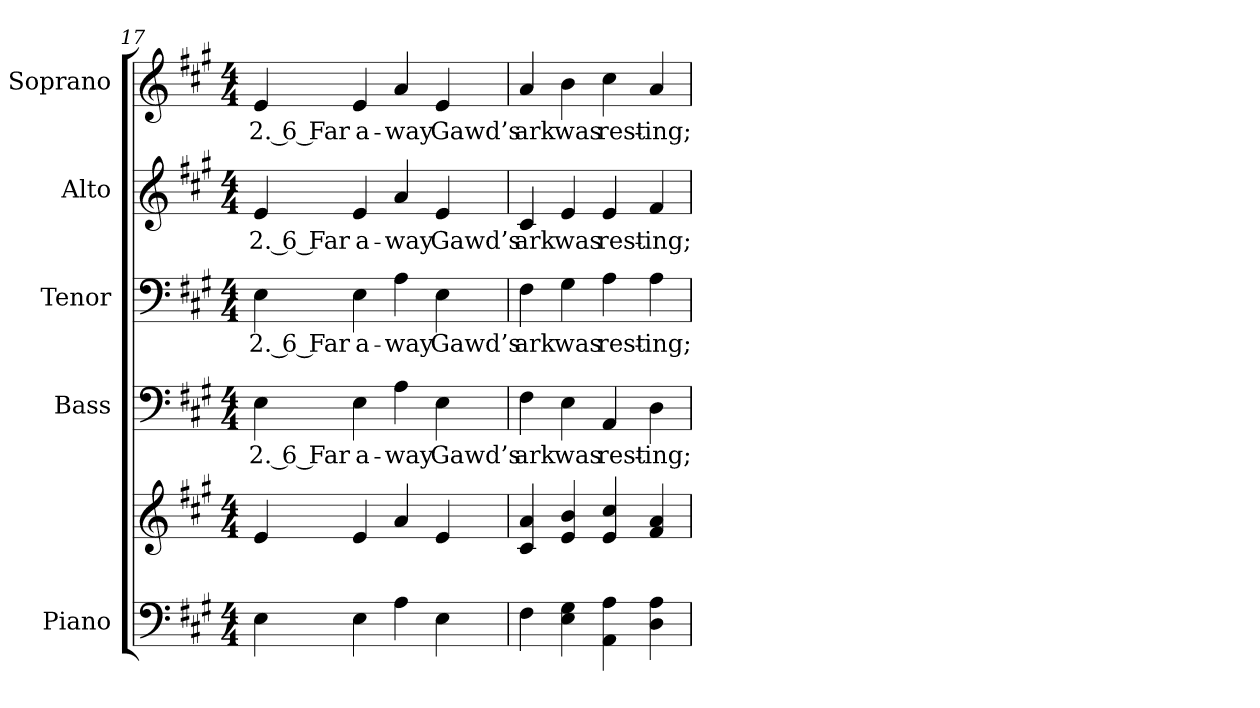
**kern	**kern	**kern	**text	**kern	**text	**kern	**text	**kern	**text
*part5	*part5	*part4	*part4	*part3	*part3	*part2	*part2	*part1	*part1
*staff6	*staff5	*staff4	*staff4	*staff3	*staff3	*staff2	*staff2	*staff1	*staff1
*I"Piano	*	*I"Bass	*	*I"Tenor	*	*I"Alto	*	*I"Soprano	*
*I'Pno.	*	*I'B.	*	*I'T.	*	*I'A.	*	*I'S.	*
!!LO:PB:g=z
*clefF4	*clefG2	*clefF4	*	*clefF4	*	*clefG2	*	*clefG2	*
*k[f#c#g#]	*k[f#c#g#]	*k[f#c#g#]	*	*k[f#c#g#]	*	*k[f#c#g#]	*	*k[f#c#g#]	*
*A:	*A:	*A:	*	*A:	*	*A:	*	*A:	*
*M4/4	*M4/4	*M4/4	*	*M4/4	*	*M4/4	*	*M4/4	*
=17	=17	=17	=17	=17	=17	=17	=17	=17	=17
!	!	!	!LO:LY:b:color=#000000	!	!	!	!	!	!
!	!	!	!	!	!LO:LY:b:color=#000000	!	!	!	!
!	!	!	!	!	!	!	!LO:LY:b:color=#000000	!	!
!	!	!	!	!	!	!	!	!	!LO:LY:b:color=#000000
4Ei\	4ei/	4Ei\	2. 6 Far	4Ei\	2. 6 Far	4ei/	2. 6 Far	4ei/	2. 6 Far
!	!	!	!LO:LY:b:color=#000000	!	!	!	!	!	!
!	!	!	!	!	!LO:LY:b:color=#000000	!	!	!	!
!	!	!	!	!	!	!	!LO:LY:b:color=#000000	!	!
!	!	!	!	!	!	!	!	!	!LO:LY:b:color=#000000
4Ei\	4ei/	4Ei\	a-	4Ei\	a-	4ei/	a-	4ei/	a-
!	!	!	!LO:LY:b:color=#000000	!	!	!	!	!	!
!	!	!	!	!	!LO:LY:b:color=#000000	!	!	!	!
!	!	!	!	!	!	!	!LO:LY:b:color=#000000	!	!
!	!	!	!	!	!	!	!	!	!LO:LY:b:color=#000000
4Ai\	4ai/	4Ai\	-way	4Ai\	-way	4ai/	-way	4ai/	-way
!	!	!	!LO:LY:b:color=#000000	!	!	!	!	!	!
!	!	!	!	!	!LO:LY:b:color=#000000	!	!	!	!
!	!	!	!	!	!	!	!LO:LY:b:color=#000000	!	!
!	!	!	!	!	!	!	!	!	!LO:LY:b:color=#000000
4Ei\	4ei/	4Ei\	Gawd’s	4Ei\	Gawd’s	4ei/	Gawd’s	4ei/	Gawd’s
=18	=18	=18	=18	=18	=18	=18	=18	=18	=18
!	!	!	!LO:LY:b:color=#000000	!	!	!	!	!	!
!	!	!	!	!	!LO:LY:b:color=#000000	!	!	!	!
!	!	!	!	!	!	!	!LO:LY:b:color=#000000	!	!
!	!	!	!	!	!	!	!	!	!LO:LY:b:color=#000000
4F#i\	4c#i/ 4ai	4F#i\	ark	4F#i\	ark	4c#i/	ark	4ai/	ark
!	!	!	!LO:LY:b:color=#000000	!	!	!	!	!	!
!	!	!	!	!	!LO:LY:b:color=#000000	!	!	!	!
!	!	!	!	!	!	!	!LO:LY:b:color=#000000	!	!
!	!	!	!	!	!	!	!	!	!LO:LY:b:color=#000000
4Ei\ 4G#i	4ei/ 4bi	4Ei\	was	4G#i\	was	4ei/	was	4bi\	was
!	!	!	!LO:LY:b:color=#000000	!	!	!	!	!	!
!	!	!	!	!	!LO:LY:b:color=#000000	!	!	!	!
!	!	!	!	!	!	!	!LO:LY:b:color=#000000	!	!
!	!	!	!	!	!	!	!	!	!LO:LY:b:color=#000000
4AAi\ 4Ai	4ei/ 4cc#i	4AAi/	rest-	4Ai\	rest-	4ei/	rest-	4cc#i\	rest-
!	!	!	!LO:LY:b:color=#000000	!	!	!	!	!	!
!	!	!	!	!	!LO:LY:b:color=#000000	!	!	!	!
!	!	!	!	!	!	!	!LO:LY:b:color=#000000	!	!
!	!	!	!	!	!	!	!	!	!LO:LY:b:color=#000000
4Di\ 4Ai	4f#i/ 4ai	4Di\	-ing;	4Ai\	-ing;	4f#i/	-ing;	4ai/	-ing;
=	=	=	=	=	=	=	=	=	=
*-	*-	*-	*-	*-	*-	*-	*-	*-	*-
